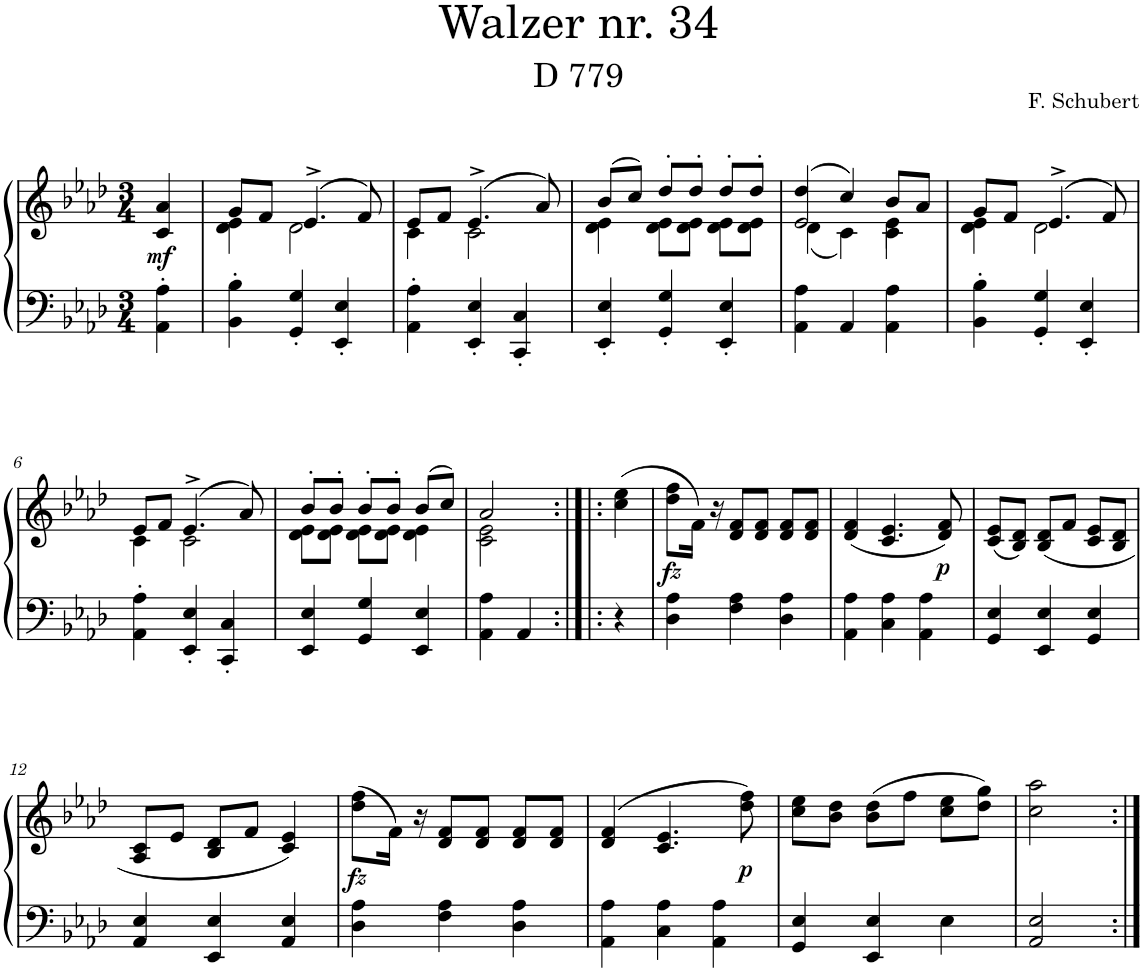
**kern	**kern	**dynam
*part1	*part1	*part1
*staff2	*staff1	*staff1/2
*I"Piano	*	*
*I'Pno.	*	*
*clefF4	*clefG2	*
*k[b-e-a-d-]	*k[b-e-a-d-]	*
*M3/4	*M3/4	*
=	=	=
!	!	!LO:DY:b
4AA-\' 4A-\'	4c/ 4a-/	mf
=1	=1	=1
*	*^	*
4BB-\' 4B-\'	8g/L	4d-\ 4e-\	.
.	8f/J	.	.
4GG/' 4G/'	(4.e-^/	2d-\	.
4EE-/' 4E-/'	.	.	.
.	8f/)	.	.
=2	=2	=2	=2
4AA-\' 4A-\'	8e-/L	4c\	.
.	8f/J	.	.
4EE-/' 4E-/'	(4.e-^/	2c\	.
4CC/' 4C/'	.	.	.
.	8a-/)	.	.
=3	=3	=3	=3
4EE-/' 4E-/'	(8b-/L	4d-\ 4e-\	.
.	8cc/J)	.	.
4GG/' 4G/'	8dd-'/L	8d-\ 8e-\L	.
.	8dd-'/J	8d-\ 8e-\J	.
4EE-/' 4E-/'	8dd-'/L	8d-\ 8e-\L	.
.	8dd-'/J	8d-\ 8e-\J	.
=4	=4	=4	=4
*	*	*^	*
4AA-\ 4A-\	(4dd-/	2e-/	(4d-\	.
4AA-/	4cc/)	.	4c\)	.
4AA-\ 4A-\	8b-/L	4e-\	4c\	.
.	8a-/J	.	.	.
*	*	*v	*v	*
=5	=5	=5	=5
4BB-\' 4B-\'	8g/L	4d-\ 4e-\	.
.	8f/J	.	.
4GG/' 4G/'	(4.e-^/	2d-\	.
4EE-/' 4E-/'	.	.	.
.	8f/)	.	.
!!LO:LB:g=z	!!
=6	=6	=6	=6
4AA-\' 4A-\'	8e-/L	4c\	.
.	8f/J	.	.
4EE-/' 4E-/'	(4.e-^/	2c\	.
4CC/' 4C/'	.	.	.
.	8a-/)	.	.
=7	=7	=7	=7
4EE-/ 4E-/	8b-'/L	8d-\ 8e-\L	.
.	8b-'/J	8d-\ 8e-\J	.
4GG/ 4G/	8b-'/L	8d-\ 8e-\L	.
.	8b-'/J	8d-\ 8e-\J	.
4EE-/ 4E-/	(8b-/L	4d-\ 4e-\	.
.	8cc/J)	.	.
=8	=8	=8	=8
4AA-\ 4A-\	2a-/	2c\ 2e-\	.
4AA-/	.	.	.
*	*v	*v	*
=8X1:|!|:	=8X1:|!|:	=8X1:|!|:
4r	(4cc\ 4ee-\	.
=9	=9	=9
!	!	!LO:DY:b
4D-\ 4A-\	8dd-\ 8ff\L	fz
.	16f\Jk)	.
.	16r	.
4F\ 4A-\	8d-/ 8f/L	.
.	8d-/ 8f/J	.
4D-\ 4A-\	8d-/ 8f/L	.
.	8d-/ 8f/J	.
=10	=10	=10
4AA-\ 4A-\	(4d-/ 4f/	.
4C\ 4A-\	4.c/ 4.e-/	.
4AA-\ 4A-\	.	.
!	!	!LO:DY:b
.	8d-/ 8f/)	p
=11	=11	=11
4GG/ 4E-/	(8c/ 8e-/L	.
.	8B-/ 8d-/J)	.
4EE-/ 4E-/	(8B-/ 8d-/L	.
.	8f/J	.
4GG/ 4E-/	8c/ 8e-/L	.
.	8B-/ 8d-/J	.
!!LO:LB:g=z
=12	=12	=12
4AA-/ 4E-/	8A-/ 8c/L	.
.	8e-/J	.
4EE-/ 4E-/	8B-/ 8d-/L	.
.	8f/J	.
4AA-/ 4E-/	4c/ 4e-/)	.
=13	=13	=13
!	!	!LO:DY:b
4D-\ 4A-\	(8dd-\ 8ff\L	fz
.	16f\Jk)	.
.	16r	.
4F\ 4A-\	8d-/ 8f/L	.
.	8d-/ 8f/J	.
4D-\ 4A-\	8d-/ 8f/L	.
.	8d-/ 8f/J	.
=14	=14	=14
4AA-\ 4A-\	(4d-/ 4f/	.
4C\ 4A-\	4.c/ 4.e-/	.
4AA-\ 4A-\	.	.
!	!	!LO:DY:b
.	8dd-\ 8ff\)	p
=15	=15	=15
4GG/ 4E-/	8cc\ 8ee-\L	.
.	8b-\ 8dd-\J	.
4EE-/ 4E-/	(8b-\ 8dd-\L	.
.	8ff\J	.
4E-\	8cc\ 8ee-\L	.
.	8dd-\ 8gg\J)	.
=16	=16	=16
2AA-/ 2E-/	2cc\ 2aa-\	.
=:|!	=:|!	=:|!
*-	*-	*-
